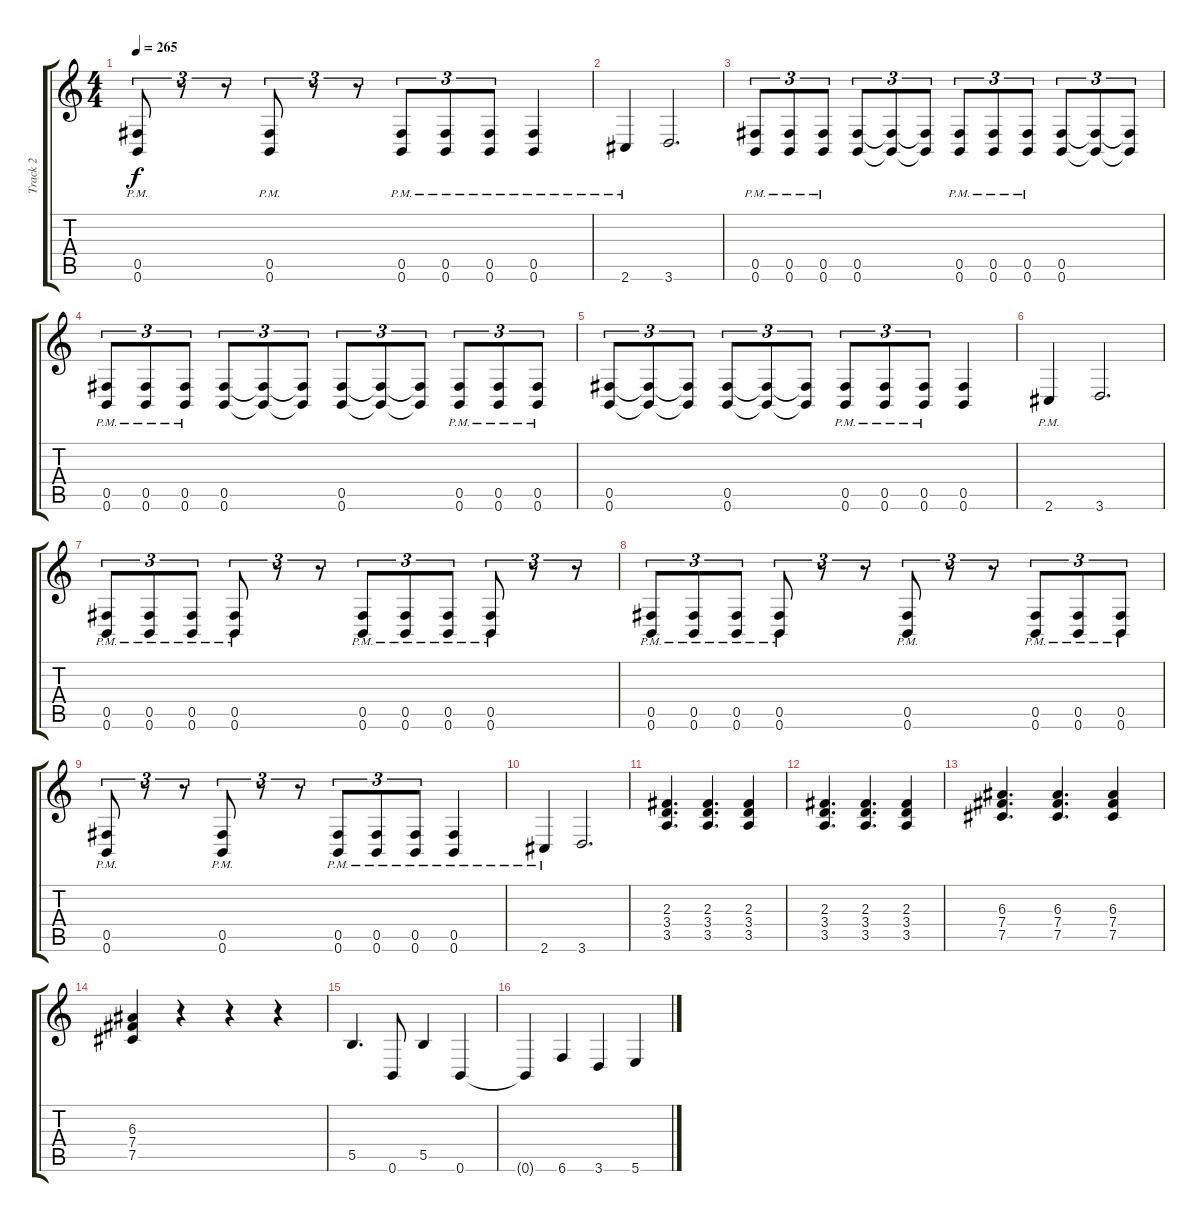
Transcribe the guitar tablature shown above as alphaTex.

\track ("Track 2" "Track 2") {instrument distortionguitar}
\staff {score tabs}
\tuning (Db4 Ab3 E3 B2 Gb2 B1) {hide}
\ts (4 4)
\tempo 265
\clef g2
\ks c
(0.5{pm} 0.6{pm}).8{tu (3 2) dy f} r.8{tu (3 2)} r.8{tu (3 2)} (0.5{pm} 0.6{pm}).8{tu (3 2)} r.8{tu (3 2)} r.8{tu (3 2)} (0.5{pm} 0.6{pm}).8{tu (3 2)} (0.5{pm} 0.6{pm}).8{tu (3 2)} (0.5{pm} 0.6{pm}).8{tu (3 2)} (0.5{pm} 0.6{pm}).4 |
2.6{pm}.4 3.6.2{d} |
(0.5{pm} 0.6{pm}).8{tu (3 2)} (0.5{pm} 0.6{pm}).8{tu (3 2)} (0.5{pm} 0.6{pm}).8{tu (3 2)} (0.5 0.6).8{tu (3 2)} (0.5{t} 0.6{t}).8{tu (3 2)} (0.5{t} 0.6{t}).8{tu (3 2)} (0.5{pm} 0.6{pm}).8{tu (3 2)} (0.5{pm} 0.6{pm}).8{tu (3 2)} (0.5{pm} 0.6{pm}).8{tu (3 2)} (0.5 0.6).8{tu (3 2)} (0.5{t} 0.6{t}).8{tu (3 2)} (0.5{t} 0.6{t}).8{tu (3 2)} |
(0.5{pm} 0.6{pm}).8{tu (3 2)} (0.5{pm} 0.6{pm}).8{tu (3 2)} (0.5{pm} 0.6{pm}).8{tu (3 2)} (0.5 0.6).8{tu (3 2)} (0.5{t} 0.6{t}).8{tu (3 2)} (0.5{t} 0.6{t}).8{tu (3 2)} (0.5 0.6).8{tu (3 2)} (0.5{t} 0.6{t}).8{tu (3 2)} (0.5{t} 0.6{t}).8{tu (3 2)} (0.5{pm} 0.6{pm}).8{tu (3 2)} (0.5{pm} 0.6{pm}).8{tu (3 2)} (0.5{pm} 0.6{pm}).8{tu (3 2)} |
(0.5 0.6).8{tu (3 2)} (0.5{t} 0.6{t}).8{tu (3 2)} (0.5{t} 0.6{t}).8{tu (3 2)} (0.5 0.6).8{tu (3 2)} (0.5{t} 0.6{t}).8{tu (3 2)} (0.5{t} 0.6{t}).8{tu (3 2)} (0.5{pm} 0.6{pm}).8{tu (3 2)} (0.5{pm} 0.6{pm}).8{tu (3 2)} (0.5{pm} 0.6{pm}).8{tu (3 2)} (0.5 0.6).4 |
2.6{pm}.4 3.6.2{d} |
(0.5{pm} 0.6{pm}).8{tu (3 2)} (0.5{pm} 0.6{pm}).8{tu (3 2)} (0.5{pm} 0.6{pm}).8{tu (3 2)} (0.5{pm} 0.6{pm}).8{tu (3 2)} r.8{tu (3 2)} r.8{tu (3 2)} (0.5{pm} 0.6{pm}).8{tu (3 2)} (0.5{pm} 0.6{pm}).8{tu (3 2)} (0.5{pm} 0.6{pm}).8{tu (3 2)} (0.5{pm} 0.6{pm}).8{tu (3 2)} r.8{tu (3 2)} r.8{tu (3 2)} |
(0.5{pm} 0.6{pm}).8{tu (3 2)} (0.5{pm} 0.6{pm}).8{tu (3 2)} (0.5{pm} 0.6{pm}).8{tu (3 2)} (0.5{pm} 0.6{pm}).8{tu (3 2)} r.8{tu (3 2)} r.8{tu (3 2)} (0.5{pm} 0.6{pm}).8{tu (3 2)} r.8{tu (3 2)} r.8{tu (3 2)} (0.5{pm} 0.6{pm}).8{tu (3 2)} (0.5{pm} 0.6{pm}).8{tu (3 2)} (0.5{pm} 0.6{pm}).8{tu (3 2)} |
(0.5{pm} 0.6{pm}).8{tu (3 2)} r.8{tu (3 2)} r.8{tu (3 2)} (0.5{pm} 0.6{pm}).8{tu (3 2)} r.8{tu (3 2)} r.8{tu (3 2)} (0.5{pm} 0.6{pm}).8{tu (3 2)} (0.5{pm} 0.6{pm}).8{tu (3 2)} (0.5{pm} 0.6{pm}).8{tu (3 2)} (0.5{pm} 0.6{pm}).4 |
2.6{pm}.4 3.6.2{d} |
(2.3 3.4 3.5).4{d} (2.3 3.4 3.5).4{d} (2.3 3.4 3.5).4 |
(2.3 3.4 3.5).4{d} (2.3 3.4 3.5).4{d} (2.3 3.4 3.5).4 |
(6.3 7.4 7.5).4{d} (6.3 7.4 7.5).4{d} (6.3 7.4 7.5).4 |
(6.3 7.4 7.5).4 r.4 r.4 r.4 |
5.5.4{d} 0.6.8 5.5.4 0.6.4 |
0.6{t}.4 6.6.4 3.6.4 5.6.4
